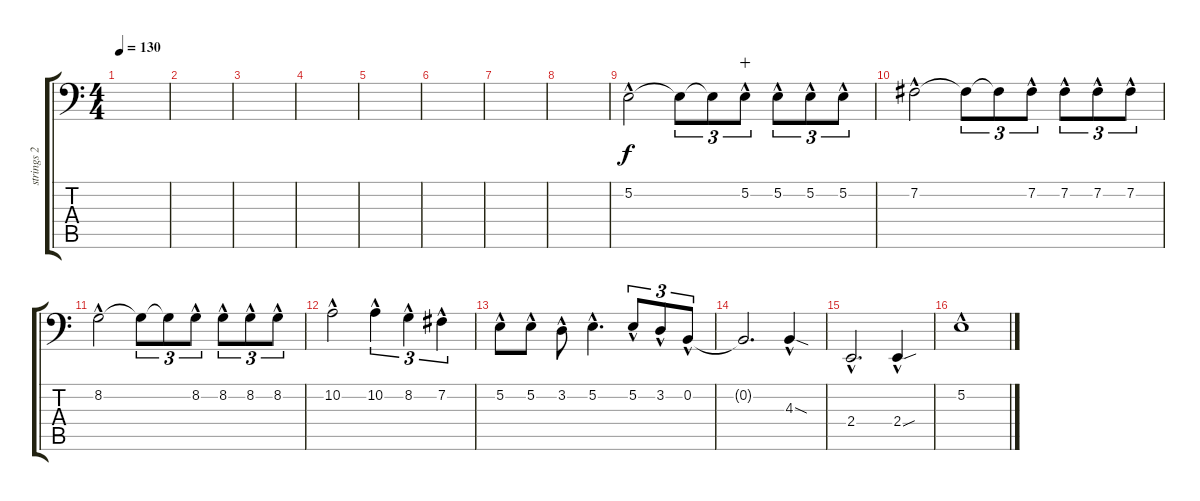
\track ("strings 2" "strings 2") {instrument synthstrings1}
\staff {score tabs}
\tuning (E3 B2 G2 D2 A1 E1) {hide}
\ts (4 4)
\tempo 130
\clef f4
\ks c
|
|
|
|
|
|
|
|
5.2{hac}.2 5.2{t}.8{tu (3 2)} 5.2{t}.8{tu (3 2)} 5.2{hac}.8{tu (3 2) wahc} 5.2{hac}.8{tu (3 2)} 5.2{hac}.8{tu (3 2)} 5.2{hac}.8{tu (3 2)} |
7.2{hac}.2 7.2{t}.8{tu (3 2)} 7.2{t}.8{tu (3 2)} 7.2{hac}.8{tu (3 2)} 7.2{hac}.8{tu (3 2)} 7.2{hac}.8{tu (3 2)} 7.2{hac}.8{tu (3 2)} |
8.2{hac}.2 8.2{t}.8{tu (3 2)} 8.2{t}.8{tu (3 2)} 8.2{hac}.8{tu (3 2)} 8.2{hac}.8{tu (3 2)} 8.2{hac}.8{tu (3 2)} 8.2{hac}.8{tu (3 2)} |
10.2{hac}.2 10.2{hac}.4{tu (3 2)} 8.2{hac}.4{tu (3 2)} 7.2{hac}.4{tu (3 2)} |
5.2{hac}.8 5.2{hac}.8 3.2{hac}.8 5.2{hac}.4{d} 5.2{hac}.8{tu (3 2)} 3.2{hac}.8{tu (3 2)} 0.2{hac}.8{tu (3 2)} |
0.2{t}.2{d} 4.3{sod hac}.4 |
2.4{hac}.2{d} 2.4{sou hac}.4 |
5.2{hac}.1
